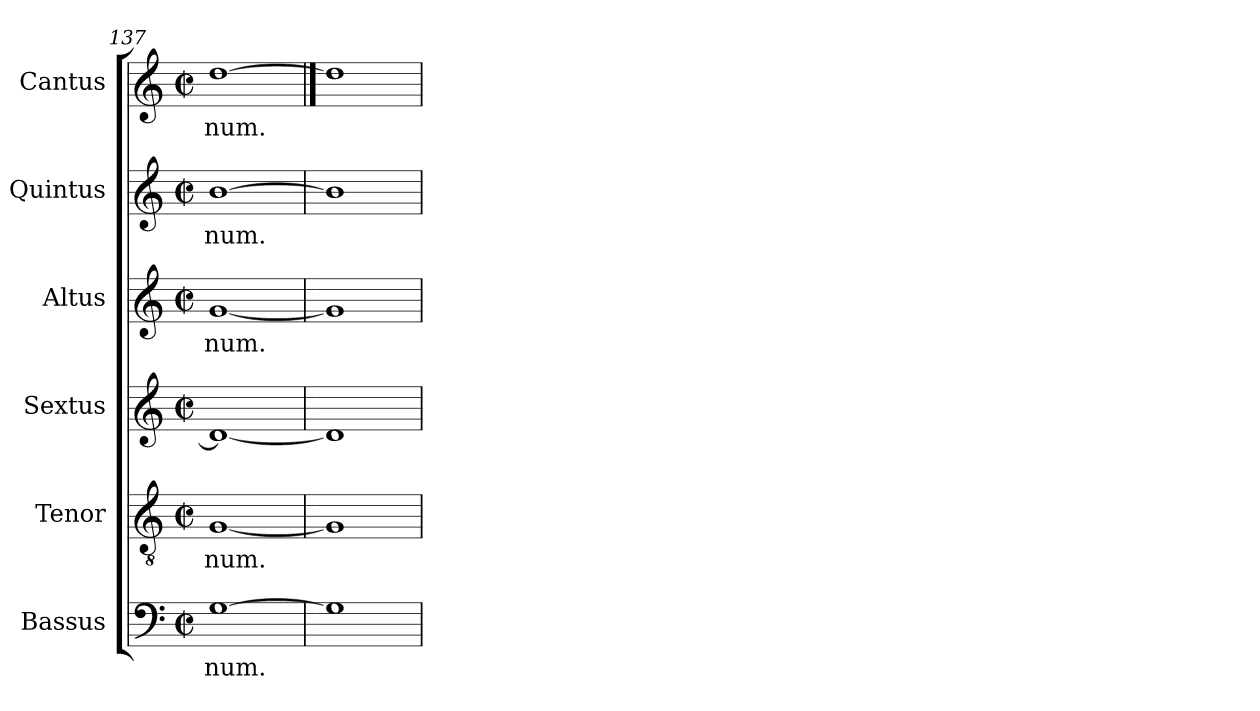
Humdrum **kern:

**kern	**text	**kern	**text	**kern	**kern	**text	**kern	**text	**kern	**text
*part6	*part6	*part5	*part5	*part4	*part3	*part3	*part2	*part2	*part1	*part1
*staff6	*staff6	*staff5	*staff5	*staff4	*staff3	*staff3	*staff2	*staff2	*staff1	*staff1
*I"Bassus	*	*I"Tenor	*	*I"Sextus	*I"Altus	*	*I"Quintus	*	*I"Cantus	*
*clefF4	*	*clefGv2	*	*clefG2	*clefG2	*	*clefG2	*	*clefG2	*
*	*	*	*	*k[]	*	*	*	*	*	*
*	*	*	*	*C:	*	*	*	*	*	*
*M2/2	*	*M2/2	*	*M2/2	*M2/2	*	*M2/2	*	*M2/2	*
*met(c|)	*	*met(c|)	*	*met(c|)	*met(c|)	*	*met(c|)	*	*met(c|)	*
=137	=137	=137	=137	=137	=137	=137	=137	=137	=137	=137
!	!LO:LY:b:cj	!	!LO:LY:b:cj	!	!	!LO:LY:b:cj	!	!LO:LY:b:cj	!	!LO:LY:b:cj
[1G	num.	[1G	num.	1d_	[1g	num.	[1b	num.	[1dd	num.
=138	==138	=138	==138	=138	=138	==138	=138	==138	==138	==138
1G]	.	1G]	.	1d]	1g]	.	1b]	.	1dd]	.
=	=	=	=	=	=	=	=	=	=	=
*-	*-	*-	*-	*-	*-	*-	*-	*-	*-	*-
